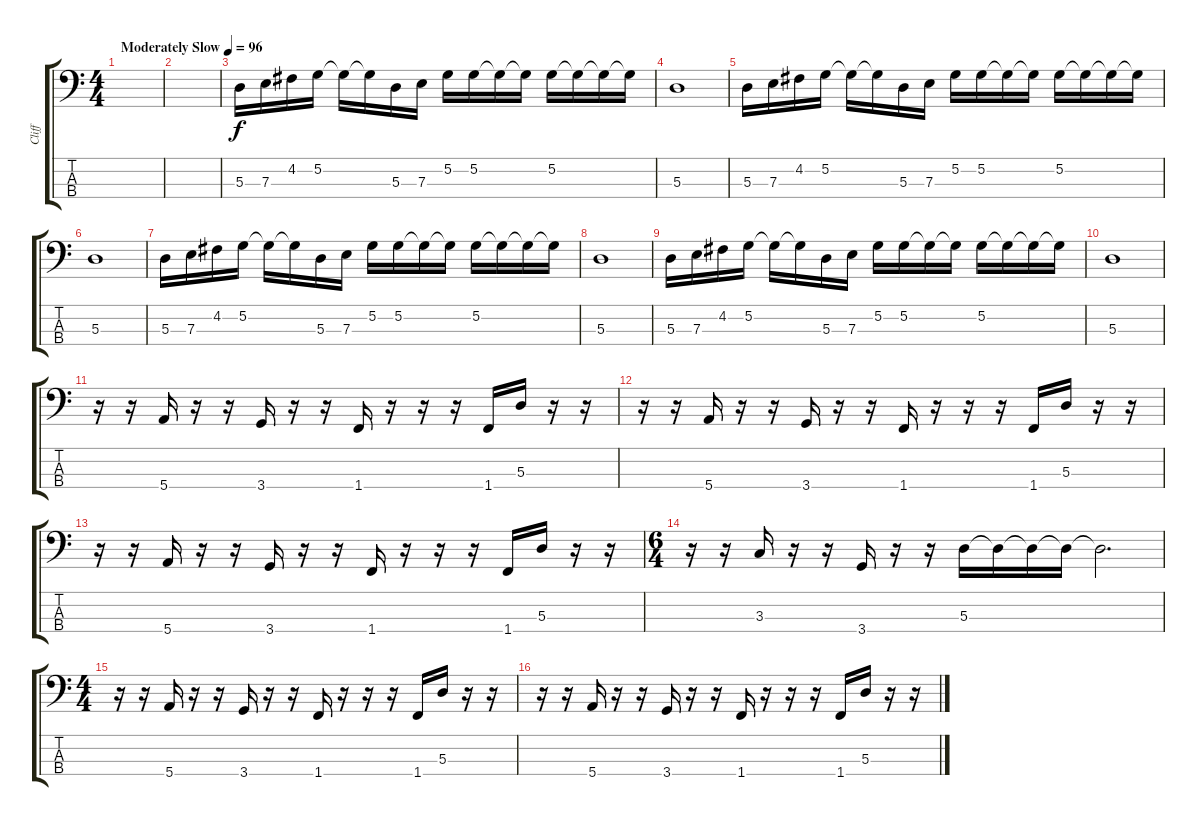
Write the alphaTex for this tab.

\track ("Cliff" "Cliff") {instrument electricbassfinger}
\staff {score tabs}
\tuning (G2 D2 A1 E1) {hide}
\ts (4 4)
\tempo (96 "Moderately Slow")
\clef f4
\ks c
|
|
5.3.16 7.3.16 4.2.16 5.2.16 5.2{t}.16 5.2{t}.16 5.3.16 7.3.16 5.2.16 5.2.16 5.2{t}.16 5.2{t}.16 5.2.16 5.2{t}.16 5.2{t}.16 5.2{t}.16 |
5.3.1 |
5.3.16 7.3.16 4.2.16 5.2.16 5.2{t}.16 5.2{t}.16 5.3.16 7.3.16 5.2.16 5.2.16 5.2{t}.16 5.2{t}.16 5.2.16 5.2{t}.16 5.2{t}.16 5.2{t}.16 |
5.3.1 |
5.3.16 7.3.16 4.2.16 5.2.16 5.2{t}.16 5.2{t}.16 5.3.16 7.3.16 5.2.16 5.2.16 5.2{t}.16 5.2{t}.16 5.2.16 5.2{t}.16 5.2{t}.16 5.2{t}.16 |
5.3.1 |
5.3.16 7.3.16 4.2.16 5.2.16 5.2{t}.16 5.2{t}.16 5.3.16 7.3.16 5.2.16 5.2.16 5.2{t}.16 5.2{t}.16 5.2.16 5.2{t}.16 5.2{t}.16 5.2{t}.16 |
5.3.1 |
r.16 r.16 5.4.16 r.16 r.16 3.4.16 r.16 r.16 1.4.16 r.16 r.16 r.16 1.4.16 5.3.16 r.16 r.16 |
r.16 r.16 5.4.16 r.16 r.16 3.4.16 r.16 r.16 1.4.16 r.16 r.16 r.16 1.4.16 5.3.16 r.16 r.16 |
r.16 r.16 5.4.16 r.16 r.16 3.4.16 r.16 r.16 1.4.16 r.16 r.16 r.16 1.4.16 5.3.16 r.16 r.16 |
\ts (6 4)
r.16 r.16 3.3.16 r.16 r.16 3.4.16 r.16 r.16 5.3.16 5.3{t}.16 5.3{t}.16 5.3{t}.16 5.3{t}.2{d} |
\ts (4 4)
r.16 r.16 5.4.16 r.16 r.16 3.4.16 r.16 r.16 1.4.16 r.16 r.16 r.16 1.4.16 5.3.16 r.16 r.16 |
r.16 r.16 5.4.16 r.16 r.16 3.4.16 r.16 r.16 1.4.16 r.16 r.16 r.16 1.4.16 5.3.16 r.16 r.16
